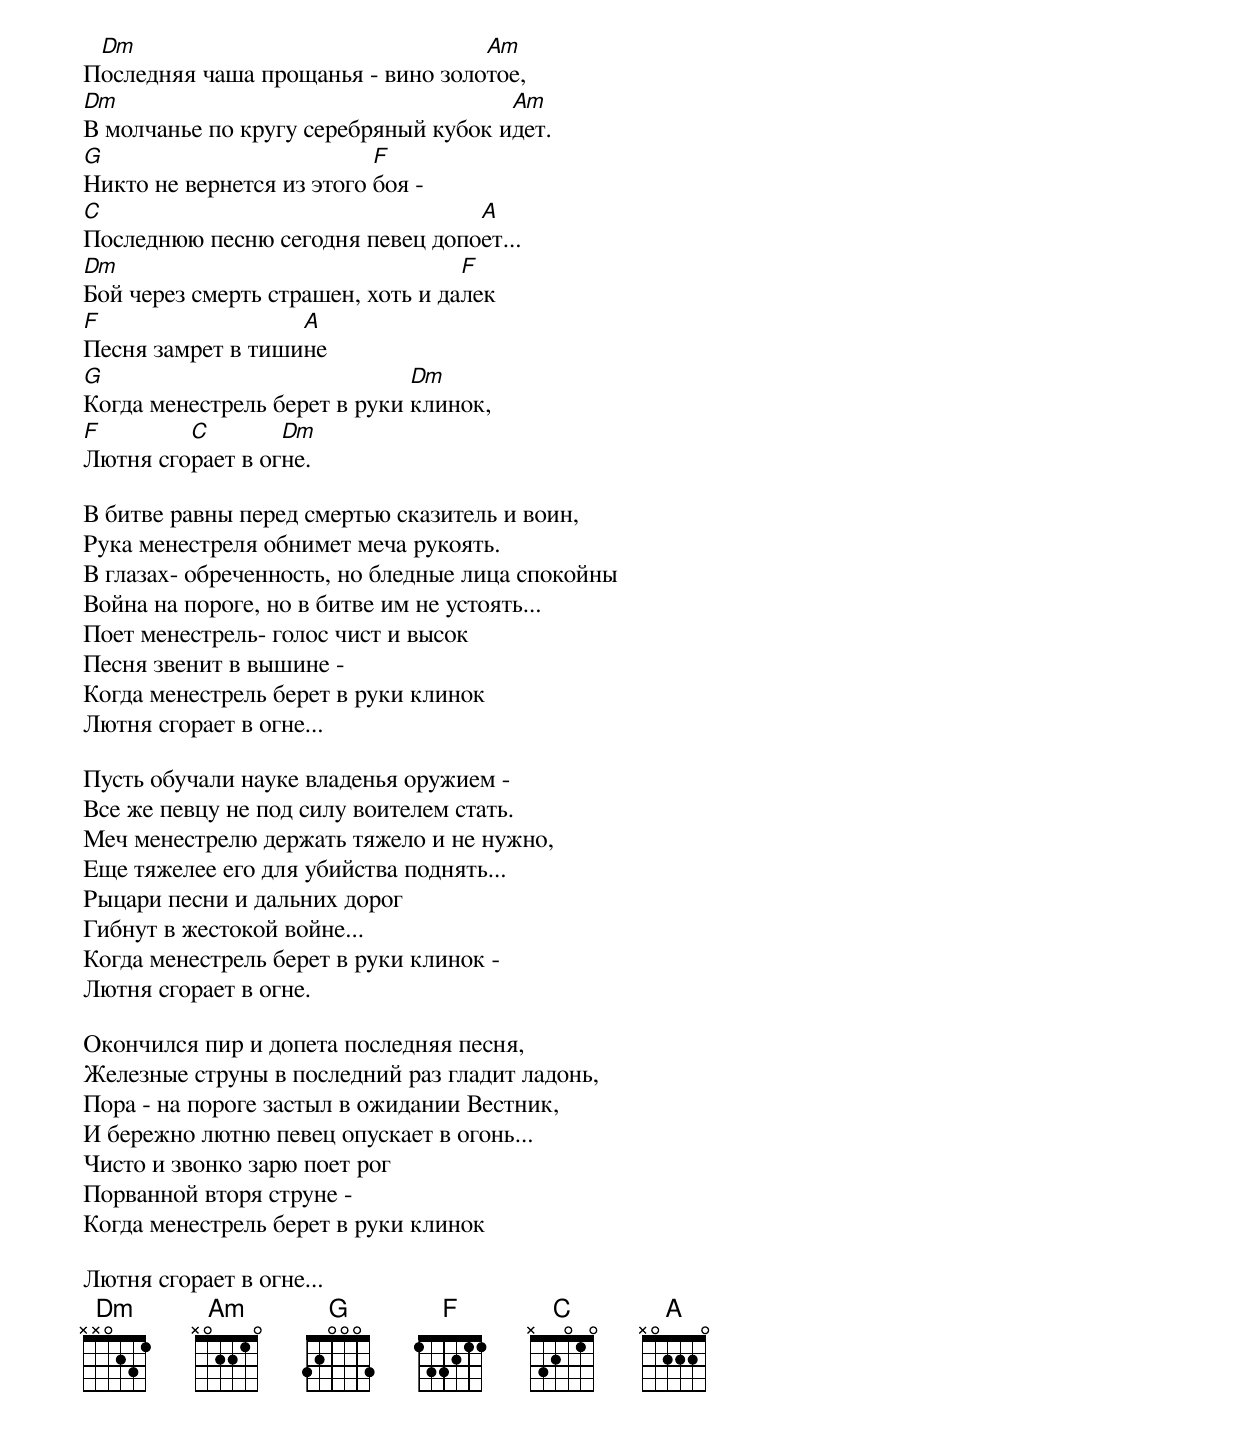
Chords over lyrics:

 Dm                                Am
Последняя чаша прощанья - вино золотое,
Dm                                    Am
В молчанье по кругу серебряный кубок идет.
G                          F
Никто не вернется из этого боя -
C                                 A
Последнюю песню сегодня певец допоет...
Dm                                 F
Бой через смерть страшен, хоть и далек
F                  A
Песня замрет в тишине
G                             Dm
Когда менестрель берет в руки клинок,
F        C        Dm
Лютня сгорает в огне.

В битве равны перед смертью сказитель и воин,
Рука менестреля обнимет меча рукоять.
В глазах- обреченность, но бледные лица спокойны
Война на пороге, но в битве им не устоять...
Поет менестрель- голос чист и высок
Песня звенит в вышине -
Когда менестрель берет в руки клинок
Лютня сгорает в огне...

Пусть обучали науке владенья оружием -
Все же певцу не под силу воителем стать.
Меч менестрелю держать тяжело и не нужно,
Еще тяжелее его для убийства поднять...
Рыцари песни и дальних дорог
Гибнут в жестокой войне...
Когда менестрель берет в руки клинок -
Лютня сгорает в огне.

Окончился пир и допета последняя песня,
Железные струны в последний раз гладит ладонь,
Пора - на пороге застыл в ожидании Вестник,
И бережно лютню певец опускает в огонь...
Чисто и звонко зарю поет рог
Порванной вторя струне -
Когда менестрель берет в руки клинок

Лютня сгорает в огне...
